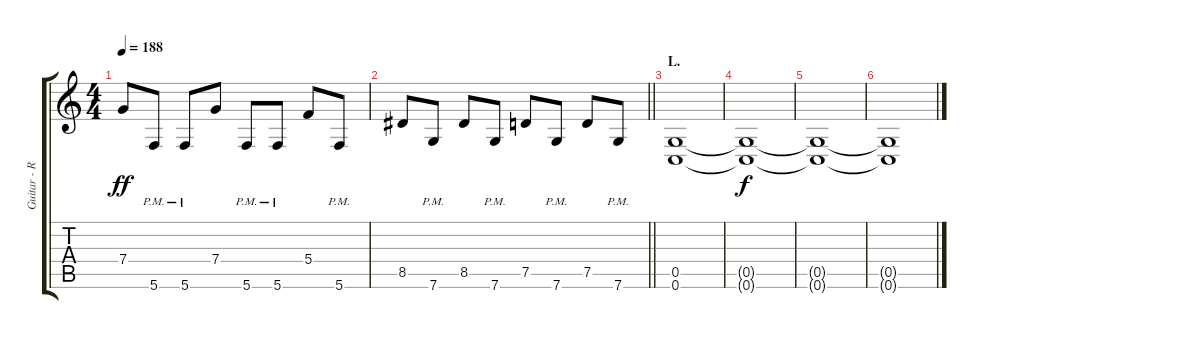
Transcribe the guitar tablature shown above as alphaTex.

\track ("Guitar - Right" "Guitar - R") {instrument distortionguitar}
\staff {score tabs}
\tuning (D4 A3 F3 C3 G2 C2) {hide}
\ts (4 4)
\tempo 188
\clef g2
\ks c
7.4.8{dy ff} 5.6{pm}.8 5.6{pm}.8 7.4.8 5.6{pm}.8 5.6{pm}.8 5.4.8 5.6{pm}.8 |
\barLineRight lightlight
8.5.8 7.6{pm}.8 8.5.8 7.6{pm}.8 7.5.8 7.6{pm}.8 7.5.8 7.6{pm}.8 |
\section ("" "L.")
(0.5 0.6).1 |
(0.5{t} 0.6{t}).1{dy f} |
(0.5{t} 0.6{t}).1 |
(0.5{t} 0.6{t}).1
